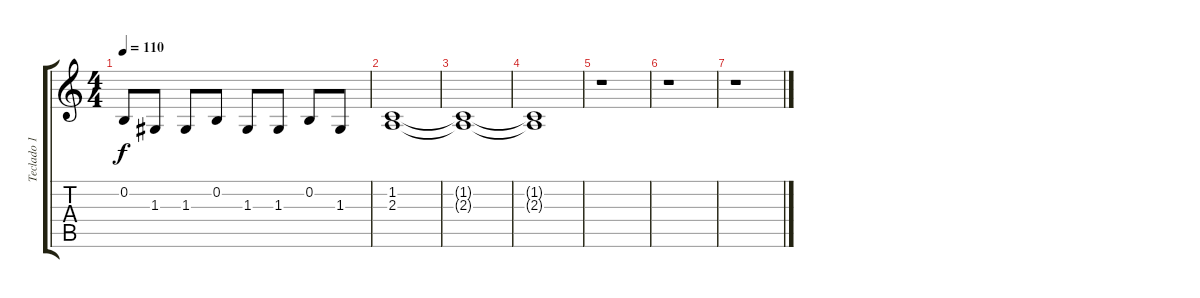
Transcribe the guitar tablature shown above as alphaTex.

\track ("Teclado 1" "Teclado 1") {instrument pad7halo}
\staff {score tabs}
\tuning (E4 B3 G3 D3 A2 E2) {hide}
\ts (4 4)
\tempo 110
\clef g2
\ks c
0.2.8{dy f} 1.3.8 1.3.8 0.2.8 1.3.8 1.3.8 0.2.8 1.3.8 |
(1.2 2.3).1 |
(1.2{t} 2.3{t}).1{volume 0} |
(1.2{t} 2.3{t}).1 |
r.1 |
r.1 |
r.1
